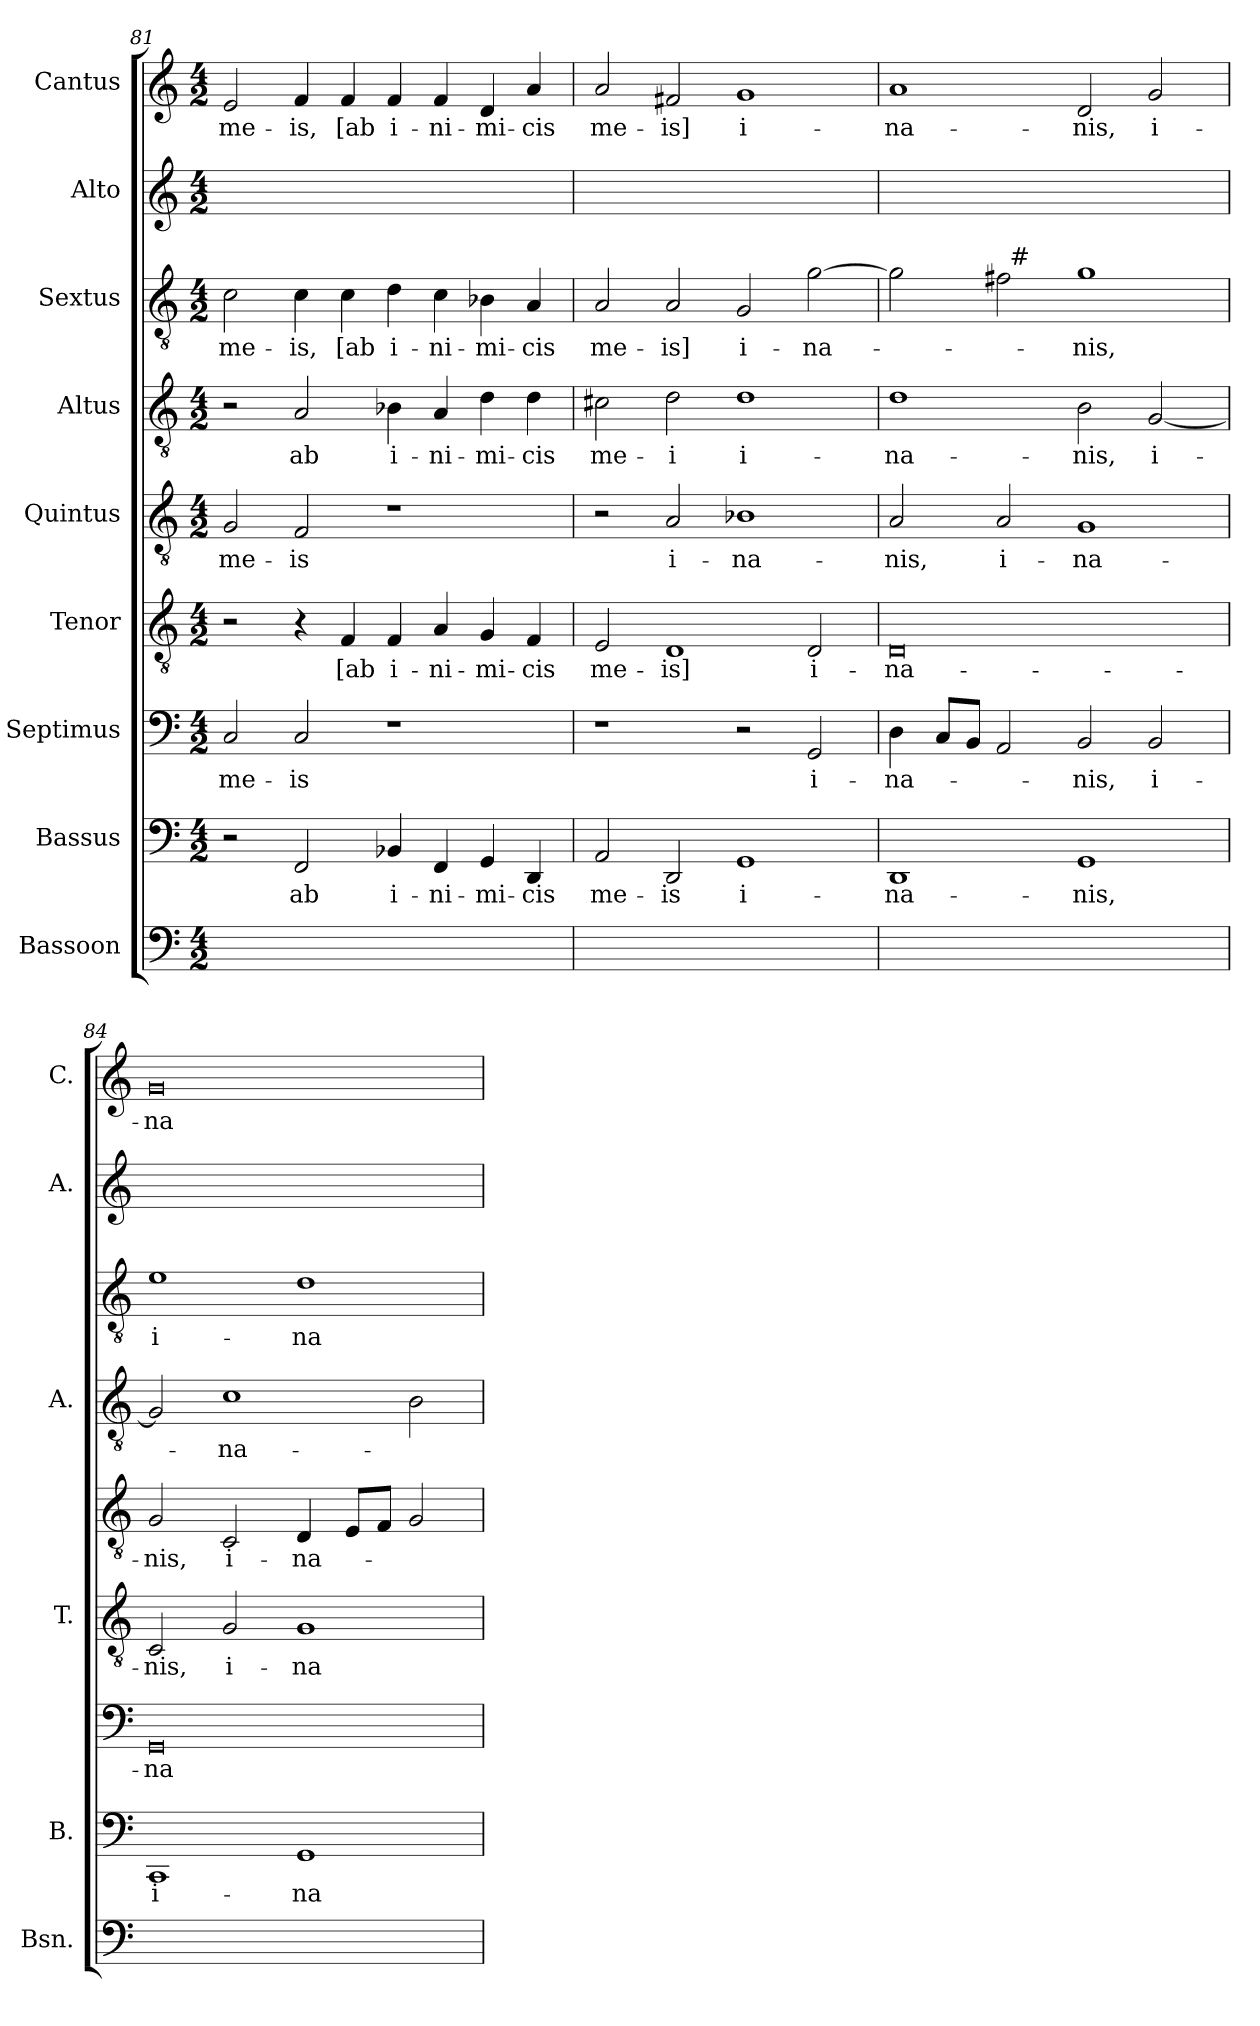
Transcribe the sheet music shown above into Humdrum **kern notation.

**kern	**text	**kern	**text	**kern	**text	**kern	**text	**kern	**text	**kern	**text	**kern	**text	**kern	**text	**kern	**text
*part9	*part9	*part8	*part8	*part7	*part7	*part6	*part6	*part5	*part5	*part4	*part4	*part3	*part3	*part2	*part2	*part1	*part1
*staff9	*staff9	*staff8	*staff8	*staff7	*staff7	*staff6	*staff6	*staff5	*staff5	*staff4	*staff4	*staff3	*staff3	*staff2	*staff2	*staff1	*staff1
*I"Bassoon	*	*I"Bassus	*	*I"Septimus	*	*I"Tenor	*	*I"Quintus	*	*I"Altus	*	*I"Sextus	*	*I"Alto	*	*I"Cantus	*
*I'Bsn.	*	*I'B.	*	*	*	*I'T.	*	*	*	*I'A.	*	*	*	*I'A.	*	*I'C.	*
!!LO:PB:g=z
*clefF4	*	*clefF4	*	*clefF4	*	*clefGv2	*	*clefGv2	*	*clefGv2	*	*clefGv2	*	*clefG2	*	*clefG2	*
*	*	*	*	*	*	*ITrd7c12	*	*ITrd7c12	*	*ITrd7c12	*	*ITrd7c12	*	*	*	*	*
*k[]	*	*k[]	*	*k[]	*	*k[]	*	*k[]	*	*k[]	*	*k[]	*	*k[]	*	*k[]	*
*C:	*	*C:	*	*C:	*	*C:	*	*C:	*	*C:	*	*C:	*	*C:	*	*C:	*
*M4/2	*	*M4/2	*	*M4/2	*	*M4/2	*	*M4/2	*	*M4/2	*	*M4/2	*	*M4/2	*	*M4/2	*
=81	=81	=81	=81	=81	=81	=81	=81	=81	=81	=81	=81	=81	=81	=81	=81	=81	=81
!	!	!	!	!	!LO:LY:b	!	!	!	!LO:LY:b	!	!	!	!LO:LY:b	!	!	!	!LO:LY:b
2ryy	.	2r	.	2C/	me-	2r	.	2GG/	me-	2r	.	2C\	me-	2e/yy	me-	2e/	me-
!	!	!	!LO:LY:b	!	!LO:LY:b	!	!	!	!LO:LY:b	!	!LO:LY:b	!	!LO:LY:b	!	!	!	!LO:LY:b
2FF/yy	ab	2FF/	ab	2C/	-is	4r	.	2FF/	-is	2AA/	ab	4C\	-is,	4f/yy	-is,	4f/	-is,
!	!	!	!	!	!	!	!LO:LY:b	!	!	!	!	!	!LO:LY:b	!	!	!	!LO:LY:b
.	.	.	.	.	.	4FF/	[ab	.	.	.	.	4C\	[ab	4f/yy	[ab	4f/	[ab
!	!	!	!LO:LY:b	!	!	!	!LO:LY:b	!	!	!	!LO:LY:b	!	!LO:LY:b	!	!	!	!LO:LY:b
4BB-/yy	i-	4BB-X/	i-	1r	.	4FF/	i-	1r	.	4BB-X\	i-	4D\	i-	4f/yy	i-	4f/	i-
!	!	!	!LO:LY:b	!	!	!	!LO:LY:b	!	!	!	!LO:LY:b	!	!LO:LY:b	!	!	!	!LO:LY:b
4FF/yy	-ni-	4FF/	-ni-	.	.	4AA/	-ni-	.	.	4AA/	-ni-	4C\	-ni-	4f/yy	-ni-	4f/	-ni-
!	!	!	!LO:LY:b	!	!	!	!LO:LY:b	!	!	!	!LO:LY:b	!	!LO:LY:b	!	!	!	!LO:LY:b
4GG/yy	-mi-	4GG/	-mi-	.	.	4GG/	-mi-	.	.	4D\	-mi-	4BB-X\	-mi-	4d/yy	-mi-	4d/	-mi-
!	!	!	!LO:LY:b	!	!	!	!LO:LY:b	!	!	!	!LO:LY:b	!	!LO:LY:b	!	!	!	!LO:LY:b
4DD/yy	-cis	4DD/	-cis	.	.	4FF/	-cis	.	.	4D\	-cis	4AA/	-cis	4a/yy	-cis	4a/	-cis
=82	=82	=82	=82	=82	=82	=82	=82	=82	=82	=82	=82	=82	=82	=82	=82	=82	=82
!	!	!	!LO:LY:b	!	!	!	!LO:LY:b	!	!	!	!LO:LY:b	!	!LO:LY:b	!	!	!	!LO:LY:b
2AA/yy	me-	2AA/	me-	1r	.	2EE/	me-	2r	.	2C#X\	me-	2AA/	me-	2a/yy	me-	2a/	me-
!	!	!	!LO:LY:b	!	!	!	!LO:LY:b	!	!LO:LY:b	!	!LO:LY:b	!	!LO:LY:b	!	!	!	!LO:LY:b
2DD/yy	-is	2DD/	-is	.	.	1DD	-is]	2AA/	i-	2D\	-i	2AA/	-is]	2f#/yy	-is]	2f#X/	-is]
!	!	!	!LO:LY:b	!	!	!	!	!	!LO:LY:b	!	!LO:LY:b	!	!LO:LY:b	!	!	!	!LO:LY:b
1GGyy	i-	1GG	i-	2r	.	.	.	1BB-X	-na-	1D	i-	2GG/	i-	1gyy	i-	1g	i-
!	!	!	!	!	!LO:LY:b	!	!LO:LY:b	!	!	!	!	!	!LO:LY:b	!	!	!	!
.	.	.	.	2GG/	i-	2DD/	i-	.	.	.	.	[>2G\	-na-	.	.	.	.
=83	=83	=83	=83	=83	=83	=83	=83	=83	=83	=83	=83	=83	=83	=83	=83	=83	=83
!	!	!	!LO:LY:b	!	!LO:LY:b	!	!LO:LY:b	!	!LO:LY:b	!	!LO:LY:b	!	!	!	!	!	!LO:LY:b
*	*	*	*	*	*	*	*	*	*	*	*	*^	*	*	*	*	*
1DDyy	-na-	1DD	-na-	4D\	-na-	0DD	-na-	2AA/	-nis,	1D	-na-	2G\]	2ryy	.	1ayy	-na-	1a	-na-
.	.	.	.	8C/L	.	.	.	.	.	.	.	.	.	.	.	.	.	.
.	.	.	.	8BB/J	.	.	.	.	.	.	.	.	.	.	.	.	.	.
!	!	!	!	!	!	!	!	!	!LO:LY:b	!	!	!	!	!	!	!	!	!
.	.	.	.	2AA/	.	.	.	2AA/	i-	.	.	2F#\	32ryy	.	.	.	.	.
!	!	!	!	!	!	!	!	!	!	!	!	!	!LO:TX:a:t=#	!	!	!	!	!
.	.	.	.	.	.	.	.	.	.	.	.	.	1ryy	.	.	.	.	.
!	!	!	!LO:LY:b	!	!LO:LY:b	!	!	!	!LO:LY:b	!	!LO:LY:b	!	!	!LO:LY:b	!	!	!	!LO:LY:b
1GGyy	-nis,	1GG	-nis,	2BB/	-nis,	.	.	1GG	-na-	2BB\	-nis,	1G	.	-nis,	2d/yy	-nis,	2d/	-nis,
!	!	!	!	!	!LO:LY:b	!	!	!	!	!	!LO:LY:b	!	!	!	!	!	!	!LO:LY:b
.	.	.	.	2BB/	i-	.	.	.	.	[<2GG/	i-	.	.	.	2g/yy	i-	2g/	i-
.	.	.	.	.	.	.	.	.	.	.	.	.	4...ryy	.	.	.	.	.
=84	=84	=84	=84	=84	=84	=84	=84	=84	=84	=84	=84	=84	=84	=84	=84	=84	=84	=84
!	!	!	!LO:LY:b	!	!LO:LY:b	!	!LO:LY:b	!	!LO:LY:b	!	!	!	!	!LO:LY:b	!	!	!	!LO:LY:b
*	*	*	*	*	*	*	*	*	*	*	*	*v	*v	*	*	*	*	*
1CCyy	i-	1CC	i-	0GG	-na-	2CC/	-nis,	2GG/	-nis,	2GG/]	.	1E	i-	0gyy	-na-	0g	-na-
!	!	!	!	!	!	!	!LO:LY:b	!	!LO:LY:b	!	!LO:LY:b	!	!	!	!	!	!
.	.	.	.	.	.	2GG/	i-	2CC/	i-	1C	-na-	.	.	.	.	.	.
!	!	!	!LO:LY:b	!	!	!	!LO:LY:b	!	!LO:LY:b	!	!	!	!LO:LY:b	!	!	!	!
1GGyy	-na-	1GG	-na-	.	.	1GG	-na-	4DD/	-na-	.	.	1D	-na-	.	.	.	.
.	.	.	.	.	.	.	.	8EE/L	.	.	.	.	.	.	.	.	.
.	.	.	.	.	.	.	.	8FF/J	.	.	.	.	.	.	.	.	.
.	.	.	.	.	.	.	.	2GG/	.	2BB\	.	.	.	.	.	.	.
=	=	=	=	=	=	=	=	=	=	=	=	=	=	=	=	=	=
*-	*-	*-	*-	*-	*-	*-	*-	*-	*-	*-	*-	*-	*-	*-	*-	*-	*-
